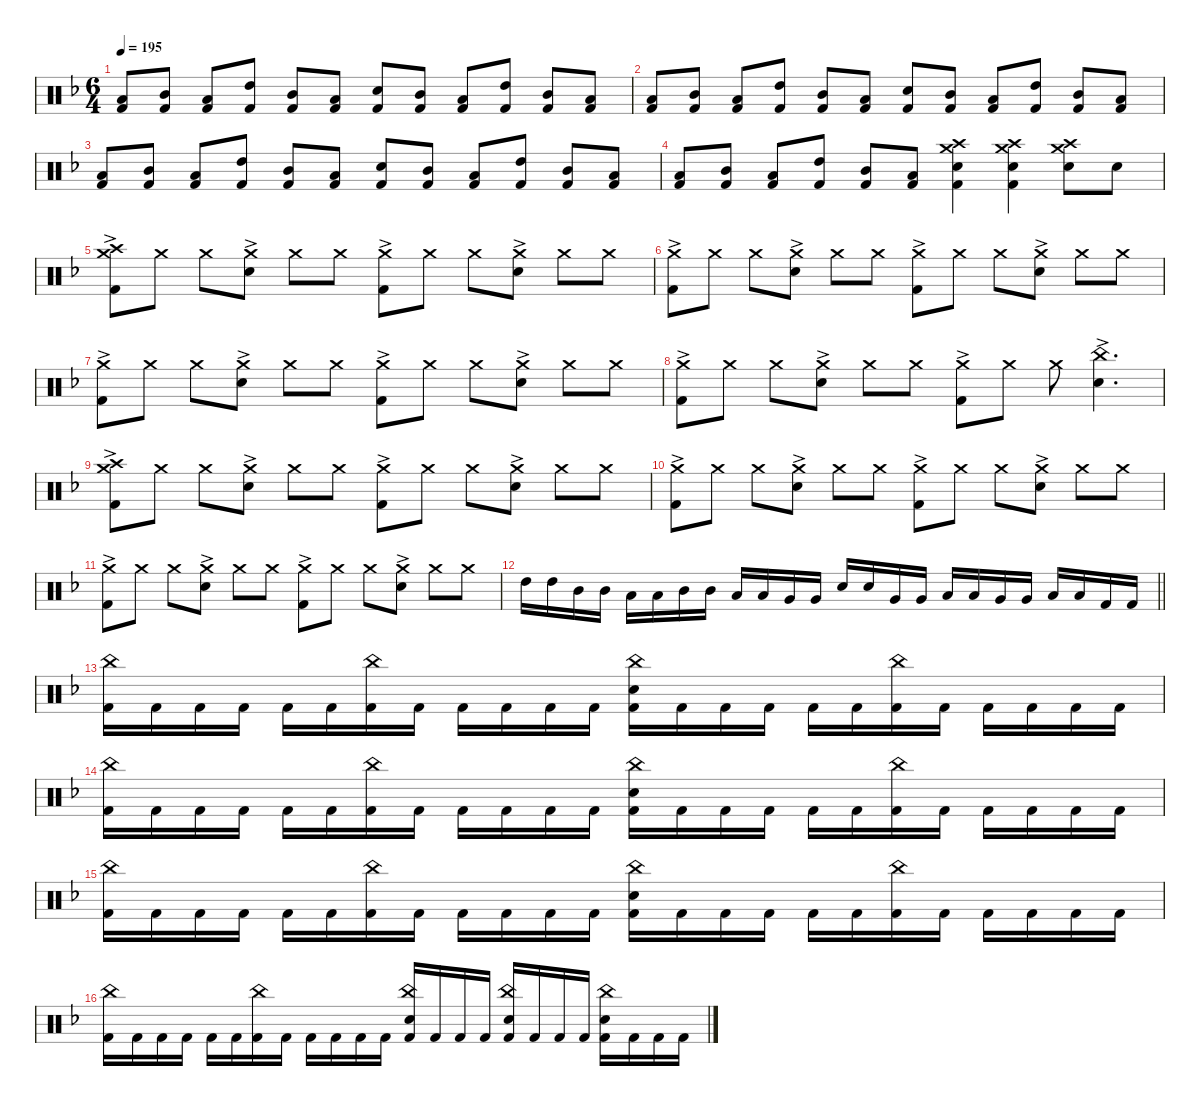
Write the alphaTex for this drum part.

\defaultSystemsLayout 4
\hideDynamics
\bracketExtendMode nobrackets
\singleTrackTrackNamePolicy hidden
\multiTrackTrackNamePolicy hidden
\firstSystemTrackNameMode fullname
\firstSystemTrackNameOrientation horizontal
\otherSystemsTrackNameOrientation horizontal
\track ("Drums" "drm.") {instrument percussion}
\staff {score}
\articulation defaults
\ts (6 4)
\tempo 195
\clef neutral
\ks dminor
("Low Tom (hit)"{acc forcenatural} "Kick (hit) 2"{acc forcenatural}).8{dy f beam Up} ("Mid Tom (hit)"{acc forcenatural} "Kick (hit) 2"{acc forcenatural}).8{beam Up} ("Low Tom (hit)"{acc forcenatural} "Kick (hit) 2"{acc forcenatural}).8{beam Up} ("High Tom (hit)"{acc forcenatural} "Kick (hit) 2"{acc forcenatural}).8{beam Up} ("Mid Tom (hit)"{acc forcenatural} "Kick (hit) 2"{acc forcenatural}).8{beam Up} ("Low Tom (hit)"{acc forcenatural} "Kick (hit) 2"{acc forcenatural}).8{beam Up} ("Snare (hit) 2"{acc forcenatural} "Kick (hit) 2"{acc forcenatural}).8{beam Up} ("Mid Tom (hit)"{acc forcenatural} "Kick (hit) 2"{acc forcenatural}).8{beam Up} ("Low Tom (hit)"{acc forcenatural} "Kick (hit) 2"{acc forcenatural}).8{beam Up} ("High Tom (hit)"{acc forcenatural} "Kick (hit) 2"{acc forcenatural}).8{beam Up} ("Mid Tom (hit)"{acc forcenatural} "Kick (hit) 2"{acc forcenatural}).8{beam Up} ("Low Tom (hit)"{acc forcenatural} "Kick (hit) 2"{acc forcenatural}).8{beam Up} |
("Low Tom (hit)"{acc forcenatural} "Kick (hit) 2"{acc forcenatural}).8{beam Up} ("Mid Tom (hit)"{acc forcenatural} "Kick (hit) 2"{acc forcenatural}).8{beam Up} ("Low Tom (hit)"{acc forcenatural} "Kick (hit) 2"{acc forcenatural}).8{beam Up} ("High Tom (hit)"{acc forcenatural} "Kick (hit) 2"{acc forcenatural}).8{beam Up} ("Mid Tom (hit)"{acc forcenatural} "Kick (hit) 2"{acc forcenatural}).8{beam Up} ("Low Tom (hit)"{acc forcenatural} "Kick (hit) 2"{acc forcenatural}).8{beam Up} ("Snare (hit) 2"{acc forcenatural} "Kick (hit) 2"{acc forcenatural}).8{beam Up} ("Mid Tom (hit)"{acc forcenatural} "Kick (hit) 2"{acc forcenatural}).8{beam Up} ("Low Tom (hit)"{acc forcenatural} "Kick (hit) 2"{acc forcenatural}).8{beam Up} ("High Tom (hit)"{acc forcenatural} "Kick (hit) 2"{acc forcenatural}).8{beam Up} ("Mid Tom (hit)"{acc forcenatural} "Kick (hit) 2"{acc forcenatural}).8{beam Up} ("Low Tom (hit)"{acc forcenatural} "Kick (hit) 2"{acc forcenatural}).8{beam Up} |
("Low Tom (hit)"{acc forcenatural} "Kick (hit) 2"{acc forcenatural}).8{beam Up} ("Mid Tom (hit)"{acc forcenatural} "Kick (hit) 2"{acc forcenatural}).8{beam Up} ("Low Tom (hit)"{acc forcenatural} "Kick (hit) 2"{acc forcenatural}).8{beam Up} ("High Tom (hit)"{acc forcenatural} "Kick (hit) 2"{acc forcenatural}).8{beam Up} ("Mid Tom (hit)"{acc forcenatural} "Kick (hit) 2"{acc forcenatural}).8{beam Up} ("Low Tom (hit)"{acc forcenatural} "Kick (hit) 2"{acc forcenatural}).8{beam Up} ("Snare (hit) 2"{acc forcenatural} "Kick (hit) 2"{acc forcenatural}).8{beam Up} ("Mid Tom (hit)"{acc forcenatural} "Kick (hit) 2"{acc forcenatural}).8{beam Up} ("Low Tom (hit)"{acc forcenatural} "Kick (hit) 2"{acc forcenatural}).8{beam Up} ("High Tom (hit)"{acc forcenatural} "Kick (hit) 2"{acc forcenatural}).8{beam Up} ("Mid Tom (hit)"{acc forcenatural} "Kick (hit) 2"{acc forcenatural}).8{beam Up} ("Low Tom (hit)"{acc forcenatural} "Kick (hit) 2"{acc forcenatural}).8{beam Up} |
("Low Tom (hit)"{acc forcenatural} "Kick (hit) 2"{acc forcenatural}).8{beam Up} ("Mid Tom (hit)"{acc forcenatural} "Kick (hit) 2"{acc forcenatural}).8{beam Up} ("Low Tom (hit)"{acc forcenatural} "Kick (hit) 2"{acc forcenatural}).8{beam Up} ("High Tom (hit)"{acc forcenatural} "Kick (hit) 2"{acc forcenatural}).8{beam Up} ("Mid Tom (hit)"{acc forcenatural} "Kick (hit) 2"{acc forcenatural}).8{beam Up} ("Low Tom (hit)"{acc forcenatural} "Kick (hit) 2"{acc forcenatural}).8{beam Up} ("Crash high (hit)"{acc forcenatural} "Crash medium (hit)"{acc forcenatural} "Snare (hit) 2"{acc forcenatural} "Kick (hit) 2"{acc forcenatural}).4{beam Down} ("Crash high (hit)"{acc forcenatural} "Crash medium (hit)"{acc forcenatural} "Snare (hit) 2"{acc forcenatural} "Kick (hit) 2"{acc forcenatural}).4{beam Down} ("Crash high (hit)"{acc forcenatural} "Crash medium (hit)"{acc forcenatural} "Snare (hit) 2"{acc forcenatural}).8{beam Down} "Snare (hit) 2"{acc forcenatural}.8{beam Down} |
("Crash medium (hit)"{ac acc forcenatural} "Crash high (hit)"{acc forcenatural} "Kick (hit) 2"{acc forcenatural}).8{beam Down} "Crash medium (hit)"{acc forcenatural}.8{beam Down} "Crash medium (hit)"{acc forcenatural}.8{beam Down} ("Crash medium (hit)"{ac acc forcenatural} "Snare (hit) 2"{acc forcenatural}).8{beam Down} "Crash medium (hit)"{acc forcenatural}.8{beam Down} "Crash medium (hit)"{acc forcenatural}.8{beam Down} ("Crash medium (hit)"{ac acc forcenatural} "Kick (hit) 2"{acc forcenatural}).8{beam Down} "Crash medium (hit)"{acc forcenatural}.8{beam Down} "Crash medium (hit)"{acc forcenatural}.8{beam Down} ("Crash medium (hit)"{ac acc forcenatural} "Snare (hit) 2"{acc forcenatural}).8{beam Down} "Crash medium (hit)"{acc forcenatural}.8{beam Down} "Crash medium (hit)"{acc forcenatural}.8{beam Down} |
("Crash medium (hit)"{ac acc forcenatural} "Kick (hit) 2"{acc forcenatural}).8{beam Down} "Crash medium (hit)"{acc forcenatural}.8{beam Down} "Crash medium (hit)"{acc forcenatural}.8{beam Down} ("Crash medium (hit)"{ac acc forcenatural} "Snare (hit) 2"{acc forcenatural}).8{beam Down} "Crash medium (hit)"{acc forcenatural}.8{beam Down} "Crash medium (hit)"{acc forcenatural}.8{beam Down} ("Crash medium (hit)"{ac acc forcenatural} "Kick (hit) 2"{acc forcenatural}).8{beam Down} "Crash medium (hit)"{acc forcenatural}.8{beam Down} "Crash medium (hit)"{acc forcenatural}.8{beam Down} ("Crash medium (hit)"{ac acc forcenatural} "Snare (hit) 2"{acc forcenatural}).8{beam Down} "Crash medium (hit)"{acc forcenatural}.8{beam Down} "Crash medium (hit)"{acc forcenatural}.8{beam Down} |
("Crash medium (hit)"{ac acc forcenatural} "Kick (hit) 2"{acc forcenatural}).8{beam Down} "Crash medium (hit)"{acc forcenatural}.8{beam Down} "Crash medium (hit)"{acc forcenatural}.8{beam Down} ("Crash medium (hit)"{ac acc forcenatural} "Snare (hit) 2"{acc forcenatural}).8{beam Down} "Crash medium (hit)"{acc forcenatural}.8{beam Down} "Crash medium (hit)"{acc forcenatural}.8{beam Down} ("Crash medium (hit)"{ac acc forcenatural} "Kick (hit) 2"{acc forcenatural}).8{beam Down} "Crash medium (hit)"{acc forcenatural}.8{beam Down} "Crash medium (hit)"{acc forcenatural}.8{beam Down} ("Crash medium (hit)"{ac acc forcenatural} "Snare (hit) 2"{acc forcenatural}).8{beam Down} "Crash medium (hit)"{acc forcenatural}.8{beam Down} "Crash medium (hit)"{acc forcenatural}.8{beam Down} |
("Crash medium (hit)"{ac acc forcenatural} "Kick (hit) 2"{acc forcenatural}).8{beam Down} "Crash medium (hit)"{acc forcenatural}.8{beam Down} "Crash medium (hit)"{acc forcenatural}.8{beam Down} ("Crash medium (hit)"{ac acc forcenatural} "Snare (hit) 2"{acc forcenatural}).8{beam Down} "Crash medium (hit)"{acc forcenatural}.8{beam Down} "Crash medium (hit)"{acc forcenatural}.8{beam Down} ("Crash medium (hit)"{ac acc forcenatural} "Kick (hit) 2"{acc forcenatural}).8{beam Down} "Crash medium (hit)"{acc forcenatural}.8{beam Down} "Crash medium (hit)"{acc forcenatural}.8{beam Down} ("China (hit)"{ac acc forcenatural} "Snare (hit) 2"{acc forcenatural}).4{d beam Down} |
("Crash medium (hit)"{ac acc forcenatural} "Crash high (hit)"{acc forcenatural} "Kick (hit) 2"{acc forcenatural}).8{dy mf beam Down} "Crash medium (hit)"{acc forcenatural}.8{beam Down} "Crash medium (hit)"{acc forcenatural}.8{beam Down} ("Crash medium (hit)"{ac acc forcenatural} "Snare (hit) 2"{acc forcenatural}).8{dy f beam Down} "Crash medium (hit)"{acc forcenatural}.8{dy mf beam Down} "Crash medium (hit)"{acc forcenatural}.8{beam Down} ("Crash medium (hit)"{ac acc forcenatural} "Kick (hit) 2"{acc forcenatural}).8{dy f beam Down} "Crash medium (hit)"{acc forcenatural}.8{dy mf beam Down} "Crash medium (hit)"{acc forcenatural}.8{beam Down} ("Crash medium (hit)"{ac acc forcenatural} "Snare (hit) 2"{acc forcenatural}).8{dy f beam Down} "Crash medium (hit)"{acc forcenatural}.8{dy mf beam Down} "Crash medium (hit)"{acc forcenatural}.8{beam Down} |
("Crash medium (hit)"{ac acc forcenatural} "Kick (hit) 2"{acc forcenatural}).8{dy f beam Down} "Crash medium (hit)"{acc forcenatural}.8{dy mf beam Down} "Crash medium (hit)"{acc forcenatural}.8{beam Down} ("Crash medium (hit)"{ac acc forcenatural} "Snare (hit) 2"{acc forcenatural}).8{dy f beam Down} "Crash medium (hit)"{acc forcenatural}.8{dy mf beam Down} "Crash medium (hit)"{acc forcenatural}.8{beam Down} ("Crash medium (hit)"{ac acc forcenatural} "Kick (hit) 2"{acc forcenatural}).8{dy f beam Down} "Crash medium (hit)"{acc forcenatural}.8{dy mf beam Down} "Crash medium (hit)"{acc forcenatural}.8{beam Down} ("Crash medium (hit)"{ac acc forcenatural} "Snare (hit) 2"{acc forcenatural}).8{dy f beam Down} "Crash medium (hit)"{acc forcenatural}.8{dy mf beam Down} "Crash medium (hit)"{acc forcenatural}.8{beam Down} |
("Crash medium (hit)"{ac acc forcenatural} "Kick (hit) 2"{acc forcenatural}).8{dy f beam Down} "Crash medium (hit)"{acc forcenatural}.8{dy mf beam Down} "Crash medium (hit)"{acc forcenatural}.8{beam Down} ("Crash medium (hit)"{ac acc forcenatural} "Snare (hit) 2"{acc forcenatural}).8{dy f beam Down} "Crash medium (hit)"{acc forcenatural}.8{dy mf beam Down} "Crash medium (hit)"{acc forcenatural}.8{beam Down} ("Crash medium (hit)"{ac acc forcenatural} "Kick (hit) 2"{acc forcenatural}).8{dy f beam Down} "Crash medium (hit)"{acc forcenatural}.8{dy mf beam Down} "Crash medium (hit)"{acc forcenatural}.8{beam Down} ("Crash medium (hit)"{ac acc forcenatural} "Snare (hit) 2"{acc forcenatural}).8{dy f beam Down} "Crash medium (hit)"{acc forcenatural}.8{dy mf beam Down} "Crash medium (hit)"{acc forcenatural}.8{beam Down} |
\barLineRight lightlight "High Tom (hit)"{acc forcenatural}.16{dy fff beam Down} "High Tom (hit)"{acc forcenatural}.16{beam Down} "Mid Tom (hit)"{acc forcenatural}.16{beam Down} "Mid Tom (hit)"{acc forcenatural}.16{beam Down} "Low Tom (hit)"{acc forcenatural}.16{beam Down} "Low Tom (hit)"{acc forcenatural}.16{beam Down} "Mid Tom (hit)"{acc forcenatural}.16{beam Up} "Mid Tom (hit)"{acc forcenatural}.16{beam Up} "Low Tom (hit)"{acc forcenatural}.16{beam Up} "Low Tom (hit)"{acc forcenatural}.16{beam Up} "Very Low Tom (hit)"{acc forcenatural}.16{beam Up} "Very Low Tom (hit)"{acc forcenatural}.16{beam Up} "Snare (hit) 2"{acc forcenatural}.16{beam Up} "Snare (hit) 2"{acc forcenatural}.16{beam Up} "Very Low Tom (hit)"{acc forcenatural}.16{beam Up} "Very Low Tom (hit)"{acc forcenatural}.16{beam Up} "Low Tom (hit)"{acc forcenatural}.16{beam Up} "Low Tom (hit)"{acc forcenatural}.16{beam Up} "Very Low Tom (hit)"{acc forcenatural}.16{beam Up} "Very Low Tom (hit)"{acc forcenatural}.16{beam Up} "Low Tom (hit)"{acc forcenatural}.16{beam Up} "Low Tom (hit)"{acc forcenatural}.16{beam Up} "Kick (hit) 2"{acc forcenatural}.16{beam Up} "Kick (hit) 2"{acc forcenatural}.16{beam Up}
|
("China (hit)"{acc forcenatural} "Kick (hit) 2"{acc forcenatural}).16{dy f beam Down} "Kick (hit) 2"{acc forcenatural}.16{beam Down} "Kick (hit) 2"{acc forcenatural}.16{beam Down} "Kick (hit) 2"{acc forcenatural}.16{beam Down} "Kick (hit) 2"{acc forcenatural}.16{beam Down} "Kick (hit) 2"{acc forcenatural}.16{beam Down} ("China (hit)"{acc forcenatural} "Kick (hit) 2"{acc forcenatural}).16{beam Down} "Kick (hit) 2"{acc forcenatural}.16{beam Down} "Kick (hit) 2"{acc forcenatural}.16{beam Down} "Kick (hit) 2"{acc forcenatural}.16{beam Down} "Kick (hit) 2"{acc forcenatural}.16{beam Down} "Kick (hit) 2"{acc forcenatural}.16{beam Down} ("China (hit)"{acc forcenatural} "Snare (hit) 2"{acc forcenatural} "Kick (hit) 2"{acc forcenatural}).16{beam Down} "Kick (hit) 2"{acc forcenatural}.16{beam Down} "Kick (hit) 2"{acc forcenatural}.16{beam Down} "Kick (hit) 2"{acc forcenatural}.16{beam Down} "Kick (hit) 2"{acc forcenatural}.16{beam Down} "Kick (hit) 2"{acc forcenatural}.16{beam Down} ("China (hit)"{acc forcenatural} "Kick (hit) 2"{acc forcenatural}).16{beam Down} "Kick (hit) 2"{acc forcenatural}.16{beam Down} "Kick (hit) 2"{acc forcenatural}.16{beam Down} "Kick (hit) 2"{acc forcenatural}.16{beam Down} "Kick (hit) 2"{acc forcenatural}.16{beam Down} "Kick (hit) 2"{acc forcenatural}.16{beam Down} |
("China (hit)"{acc forcenatural} "Kick (hit) 2"{acc forcenatural}).16{beam Down} "Kick (hit) 2"{acc forcenatural}.16{beam Down} "Kick (hit) 2"{acc forcenatural}.16{beam Down} "Kick (hit) 2"{acc forcenatural}.16{beam Down} "Kick (hit) 2"{acc forcenatural}.16{beam Down} "Kick (hit) 2"{acc forcenatural}.16{beam Down} ("China (hit)"{acc forcenatural} "Kick (hit) 2"{acc forcenatural}).16{beam Down} "Kick (hit) 2"{acc forcenatural}.16{beam Down} "Kick (hit) 2"{acc forcenatural}.16{beam Down} "Kick (hit) 2"{acc forcenatural}.16{beam Down} "Kick (hit) 2"{acc forcenatural}.16{beam Down} "Kick (hit) 2"{acc forcenatural}.16{beam Down} ("China (hit)"{acc forcenatural} "Snare (hit) 2"{acc forcenatural} "Kick (hit) 2"{acc forcenatural}).16{beam Down} "Kick (hit) 2"{acc forcenatural}.16{beam Down} "Kick (hit) 2"{acc forcenatural}.16{beam Down} "Kick (hit) 2"{acc forcenatural}.16{beam Down} "Kick (hit) 2"{acc forcenatural}.16{beam Down} "Kick (hit) 2"{acc forcenatural}.16{beam Down} ("China (hit)"{acc forcenatural} "Kick (hit) 2"{acc forcenatural}).16{beam Down} "Kick (hit) 2"{acc forcenatural}.16{beam Down} "Kick (hit) 2"{acc forcenatural}.16{beam Down} "Kick (hit) 2"{acc forcenatural}.16{beam Down} "Kick (hit) 2"{acc forcenatural}.16{beam Down} "Kick (hit) 2"{acc forcenatural}.16{beam Down} |
("China (hit)"{acc forcenatural} "Kick (hit) 2"{acc forcenatural}).16{beam Down} "Kick (hit) 2"{acc forcenatural}.16{beam Down} "Kick (hit) 2"{acc forcenatural}.16{beam Down} "Kick (hit) 2"{acc forcenatural}.16{beam Down} "Kick (hit) 2"{acc forcenatural}.16{beam Down} "Kick (hit) 2"{acc forcenatural}.16{beam Down} ("China (hit)"{acc forcenatural} "Kick (hit) 2"{acc forcenatural}).16{beam Down} "Kick (hit) 2"{acc forcenatural}.16{beam Down} "Kick (hit) 2"{acc forcenatural}.16{beam Down} "Kick (hit) 2"{acc forcenatural}.16{beam Down} "Kick (hit) 2"{acc forcenatural}.16{beam Down} "Kick (hit) 2"{acc forcenatural}.16{beam Down} ("China (hit)"{acc forcenatural} "Snare (hit) 2"{acc forcenatural} "Kick (hit) 2"{acc forcenatural}).16{beam Down} "Kick (hit) 2"{acc forcenatural}.16{beam Down} "Kick (hit) 2"{acc forcenatural}.16{beam Down} "Kick (hit) 2"{acc forcenatural}.16{beam Down} "Kick (hit) 2"{acc forcenatural}.16{beam Down} "Kick (hit) 2"{acc forcenatural}.16{beam Down} ("China (hit)"{acc forcenatural} "Kick (hit) 2"{acc forcenatural}).16{beam Down} "Kick (hit) 2"{acc forcenatural}.16{beam Down} "Kick (hit) 2"{acc forcenatural}.16{beam Down} "Kick (hit) 2"{acc forcenatural}.16{beam Down} "Kick (hit) 2"{acc forcenatural}.16{beam Down} "Kick (hit) 2"{acc forcenatural}.16{beam Down} |
("China (hit)"{acc forcenatural} "Kick (hit) 2"{acc forcenatural}).16{beam Down} "Kick (hit) 2"{acc forcenatural}.16{beam Down} "Kick (hit) 2"{acc forcenatural}.16{beam Down} "Kick (hit) 2"{acc forcenatural}.16{beam Down} "Kick (hit) 2"{acc forcenatural}.16{beam Down} "Kick (hit) 2"{acc forcenatural}.16{beam Down} ("China (hit)"{acc forcenatural} "Kick (hit) 2"{acc forcenatural}).16{beam Down} "Kick (hit) 2"{acc forcenatural}.16{beam Down} "Kick (hit) 2"{acc forcenatural}.16{beam Down} "Kick (hit) 2"{acc forcenatural}.16{beam Down} "Kick (hit) 2"{acc forcenatural}.16{beam Down} "Kick (hit) 2"{acc forcenatural}.16{beam Down} ("China (hit)"{acc forcenatural} "Snare (hit) 2"{acc forcenatural} "Kick (hit) 2"{acc forcenatural}).16{beam Up} "Kick (hit) 2"{acc forcenatural}.16{beam Up} "Kick (hit) 2"{acc forcenatural}.16{beam Up} "Kick (hit) 2"{acc forcenatural}.16{beam Up} ("China (hit)"{acc forcenatural} "Snare (hit) 2"{acc forcenatural} "Kick (hit) 2"{acc forcenatural}).16{beam Up} "Kick (hit) 2"{acc forcenatural}.16{beam Up} "Kick (hit) 2"{acc forcenatural}.16{beam Down} "Kick (hit) 2"{acc forcenatural}.16{beam Down} ("China (hit)"{acc forcenatural} "Snare (hit) 2"{acc forcenatural} "Kick (hit) 2"{acc forcenatural}).16{beam Down} "Kick (hit) 2"{acc forcenatural}.16{beam Down} "Kick (hit) 2"{acc forcenatural}.16{beam Down} "Kick (hit) 2"{acc forcenatural}.16{beam Down}
